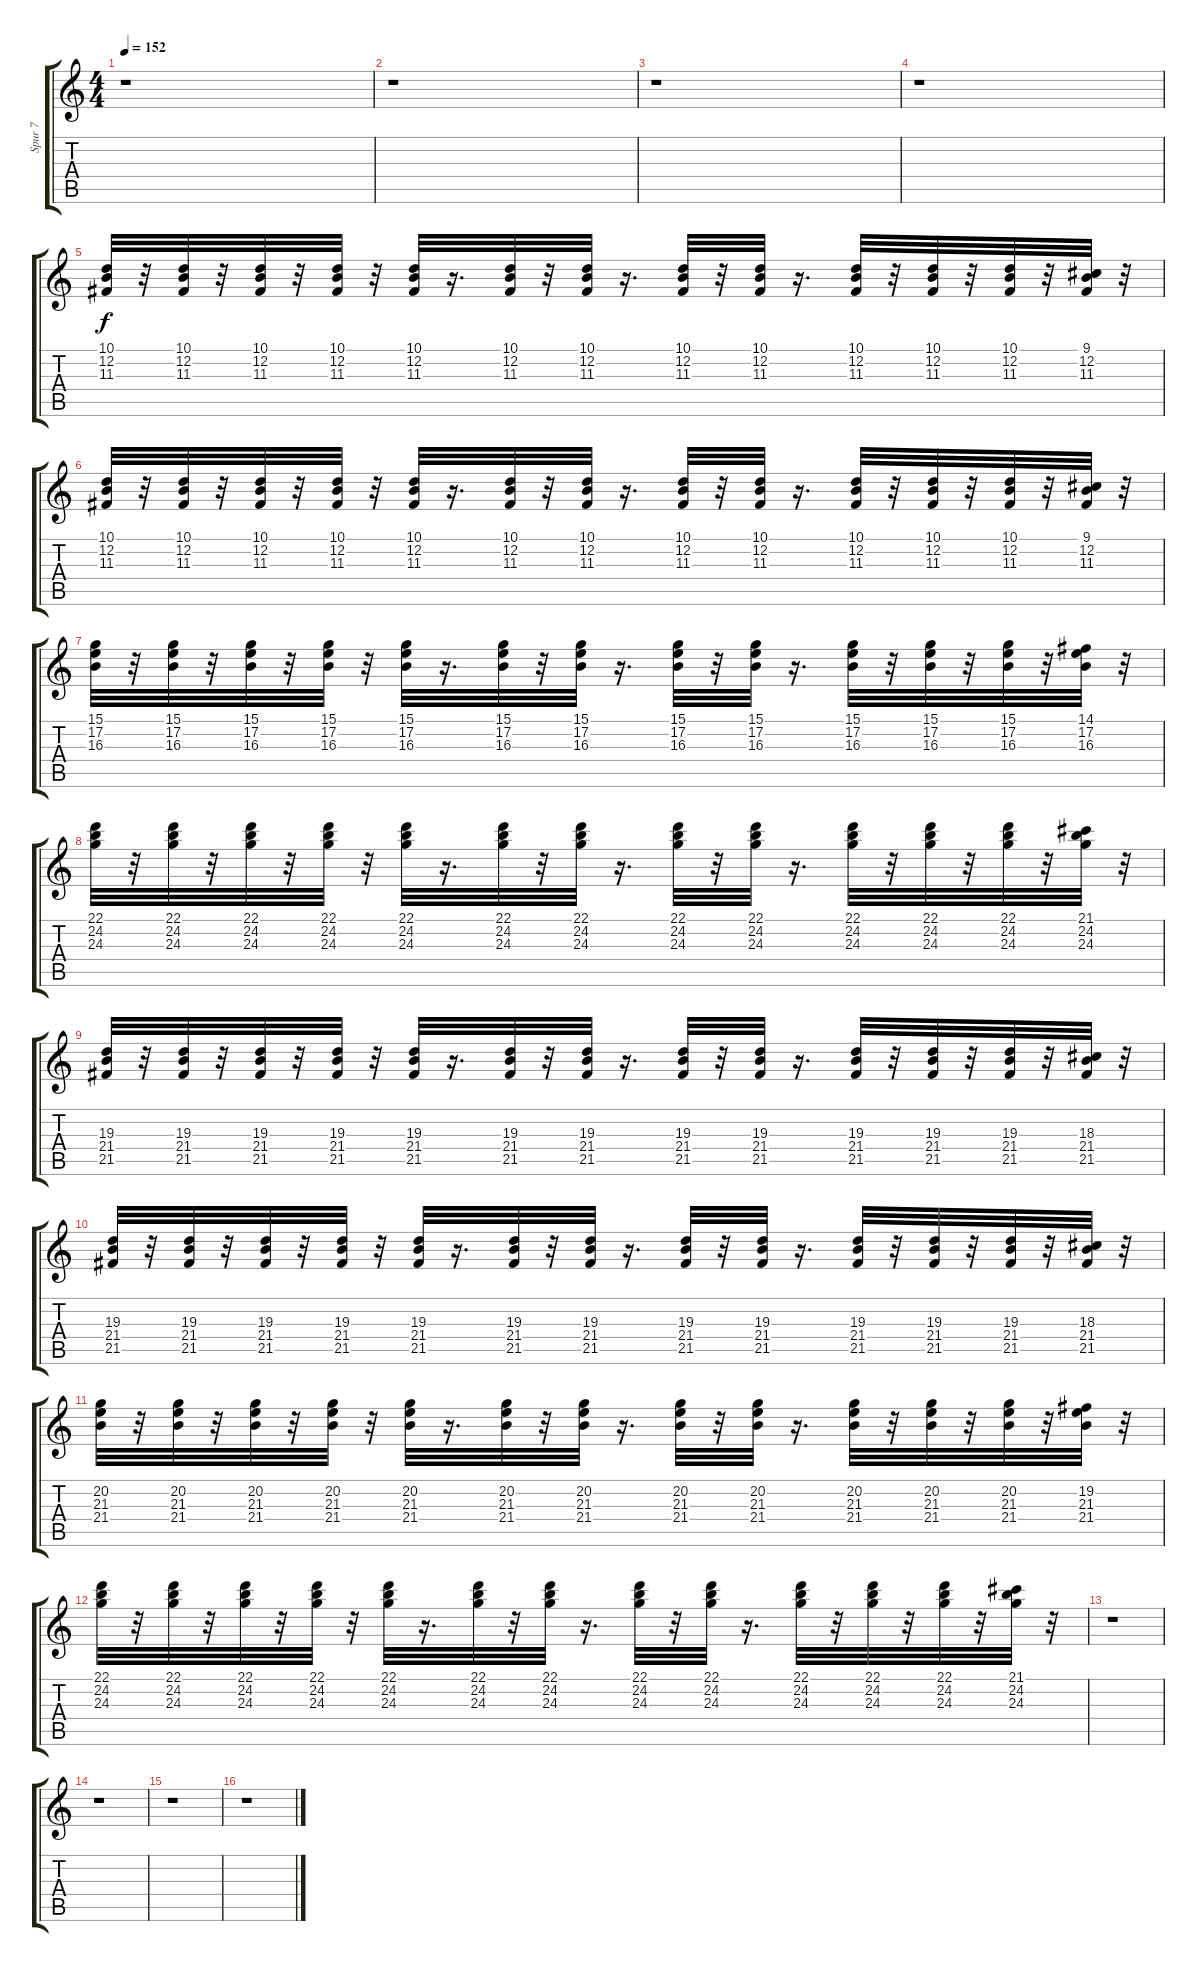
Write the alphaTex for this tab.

\track ("Spur 7" "Spur 7") {instrument pizzicatostrings}
\staff {score tabs}
\tuning (E4 B3 G3 D3 A2 E2) {hide}
\ts (4 4)
\tempo 152
\clef g2
\ks c
r.1{dy f} |
r.1 |
r.1 |
r.1 |
(10.1 12.2 11.3).32 r.32 (10.1 12.2 11.3).32 r.32 (10.1 12.2 11.3).32 r.32 (10.1 12.2 11.3).32 r.32 (10.1 12.2 11.3).32 r.16{d} (10.1 12.2 11.3).32 r.32 (10.1 12.2 11.3).32 r.16{d} (10.1 12.2 11.3).32 r.32 (10.1 12.2 11.3).32 r.16{d} (10.1 12.2 11.3).32 r.32 (10.1 12.2 11.3).32 r.32 (10.1 12.2 11.3).32 r.32 (9.1 12.2 11.3).32 r.32 |
(10.1 12.2 11.3).32 r.32 (10.1 12.2 11.3).32 r.32 (10.1 12.2 11.3).32 r.32 (10.1 12.2 11.3).32 r.32 (10.1 12.2 11.3).32 r.16{d} (10.1 12.2 11.3).32 r.32 (10.1 12.2 11.3).32 r.16{d} (10.1 12.2 11.3).32 r.32 (10.1 12.2 11.3).32 r.16{d} (10.1 12.2 11.3).32 r.32 (10.1 12.2 11.3).32 r.32 (10.1 12.2 11.3).32 r.32 (9.1 12.2 11.3).32 r.32 |
(15.1 17.2 16.3).32 r.32 (15.1 17.2 16.3).32 r.32 (15.1 17.2 16.3).32 r.32 (15.1 17.2 16.3).32 r.32 (15.1 17.2 16.3).32 r.16{d} (15.1 17.2 16.3).32 r.32 (15.1 17.2 16.3).32 r.16{d} (15.1 17.2 16.3).32 r.32 (15.1 17.2 16.3).32 r.16{d} (15.1 17.2 16.3).32 r.32 (15.1 17.2 16.3).32 r.32 (15.1 17.2 16.3).32 r.32 (14.1 17.2 16.3).32 r.32 |
(22.1 24.2 24.3).32 r.32 (22.1 24.2 24.3).32 r.32 (22.1 24.2 24.3).32 r.32 (22.1 24.2 24.3).32 r.32 (22.1 24.2 24.3).32 r.16{d} (22.1 24.2 24.3).32 r.32 (22.1 24.2 24.3).32 r.16{d} (22.1 24.2 24.3).32 r.32 (22.1 24.2 24.3).32 r.16{d} (22.1 24.2 24.3).32 r.32 (22.1 24.2 24.3).32 r.32 (22.1 24.2 24.3).32 r.32 (21.1 24.2 24.3).32 r.32 |
(19.3 21.4 21.5).32 r.32 (19.3 21.4 21.5).32 r.32 (19.3 21.4 21.5).32 r.32 (19.3 21.4 21.5).32 r.32 (19.3 21.4 21.5).32 r.16{d} (19.3 21.4 21.5).32 r.32 (19.3 21.4 21.5).32 r.16{d} (19.3 21.4 21.5).32 r.32 (19.3 21.4 21.5).32 r.16{d} (19.3 21.4 21.5).32 r.32 (19.3 21.4 21.5).32 r.32 (19.3 21.4 21.5).32 r.32 (18.3 21.4 21.5).32 r.32 |
(19.3 21.4 21.5).32 r.32 (19.3 21.4 21.5).32 r.32 (19.3 21.4 21.5).32 r.32 (19.3 21.4 21.5).32 r.32 (19.3 21.4 21.5).32 r.16{d} (19.3 21.4 21.5).32 r.32 (19.3 21.4 21.5).32 r.16{d} (19.3 21.4 21.5).32 r.32 (19.3 21.4 21.5).32 r.16{d} (19.3 21.4 21.5).32 r.32 (19.3 21.4 21.5).32 r.32 (19.3 21.4 21.5).32 r.32 (18.3 21.4 21.5).32 r.32 |
(20.2 21.3 21.4).32 r.32 (20.2 21.3 21.4).32 r.32 (20.2 21.3 21.4).32 r.32 (20.2 21.3 21.4).32 r.32 (20.2 21.3 21.4).32 r.16{d} (20.2 21.3 21.4).32 r.32 (20.2 21.3 21.4).32 r.16{d} (20.2 21.3 21.4).32 r.32 (20.2 21.3 21.4).32 r.16{d} (20.2 21.3 21.4).32 r.32 (20.2 21.3 21.4).32 r.32 (20.2 21.3 21.4).32 r.32 (19.2 21.3 21.4).32 r.32 |
(22.1 24.2 24.3).32 r.32 (22.1 24.2 24.3).32 r.32 (22.1 24.2 24.3).32 r.32 (22.1 24.2 24.3).32 r.32 (22.1 24.2 24.3).32 r.16{d} (22.1 24.2 24.3).32 r.32 (22.1 24.2 24.3).32 r.16{d} (22.1 24.2 24.3).32 r.32 (22.1 24.2 24.3).32 r.16{d} (22.1 24.2 24.3).32 r.32 (22.1 24.2 24.3).32 r.32 (22.1 24.2 24.3).32 r.32 (21.1 24.2 24.3).32 r.32 |
r.1 |
r.1 |
r.1 |
r.1
